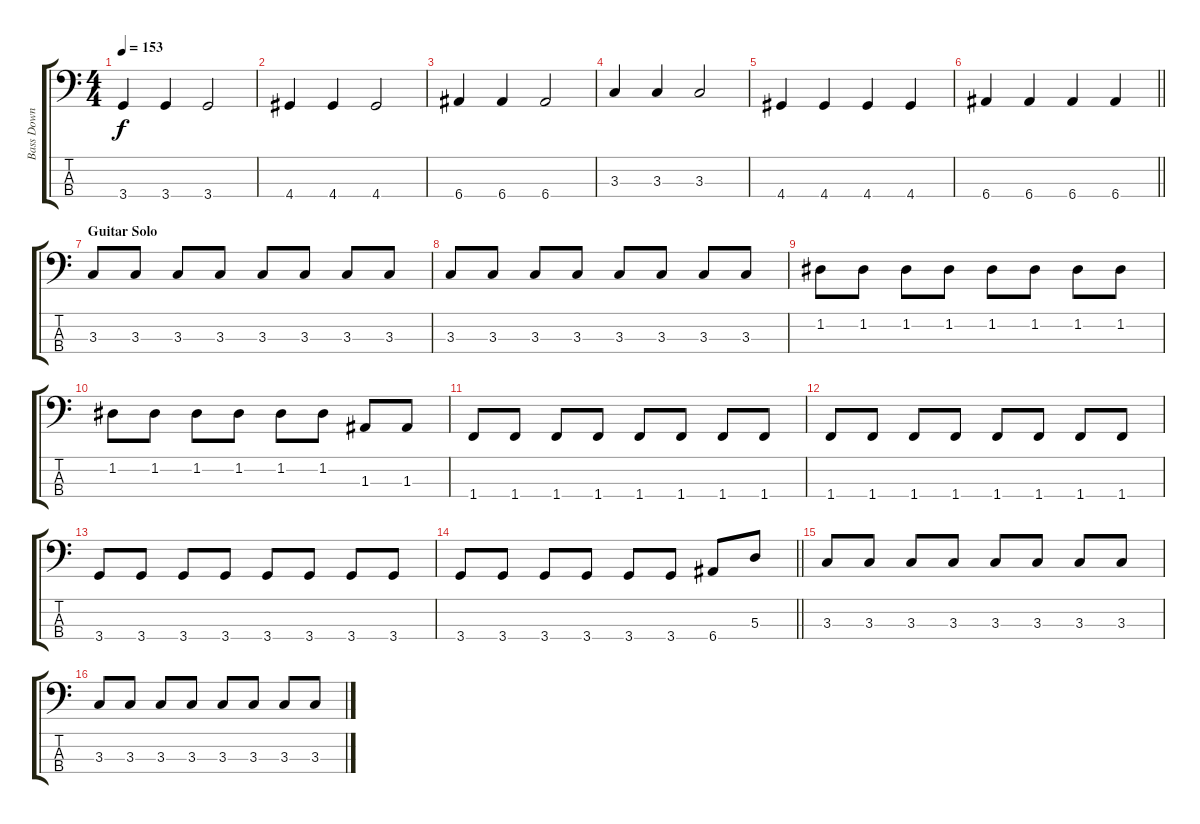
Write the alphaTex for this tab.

\track ("Bass Down 1/2 Step" "Bass Down ") {mute instrument electricbassfinger}
\staff {score tabs}
\tuning (G2 D2 A1 E1) {hide}
\ts (4 4)
\tempo 153
\clef f4
\ks c
3.4.4{dy f} 3.4.4 3.4.2 |
4.4.4 4.4.4 4.4.2 |
6.4.4 6.4.4 6.4.2 |
3.3.4 3.3.4 3.3.2 |
4.4.4 4.4.4 4.4.4 4.4.4 |
\barLineRight lightlight
6.4.4 6.4.4 6.4.4 6.4.4 |
\section ("" "Guitar Solo")
3.3.8 3.3.8 3.3.8 3.3.8 3.3.8 3.3.8 3.3.8 3.3.8 |
3.3.8 3.3.8 3.3.8 3.3.8 3.3.8 3.3.8 3.3.8 3.3.8 |
1.2.8 1.2.8 1.2.8 1.2.8 1.2.8 1.2.8 1.2.8 1.2.8 |
1.2.8 1.2.8 1.2.8 1.2.8 1.2.8 1.2.8 1.3.8 1.3.8 |
1.4.8 1.4.8 1.4.8 1.4.8 1.4.8 1.4.8 1.4.8 1.4.8 |
1.4.8 1.4.8 1.4.8 1.4.8 1.4.8 1.4.8 1.4.8 1.4.8 |
3.4.8 3.4.8 3.4.8 3.4.8 3.4.8 3.4.8 3.4.8 3.4.8 |
\barLineRight lightlight
3.4.8 3.4.8 3.4.8 3.4.8 3.4.8 3.4.8 6.4.8 5.3.8 |
3.3.8 3.3.8 3.3.8 3.3.8 3.3.8 3.3.8 3.3.8 3.3.8 |
3.3.8 3.3.8 3.3.8 3.3.8 3.3.8 3.3.8 3.3.8 3.3.8
